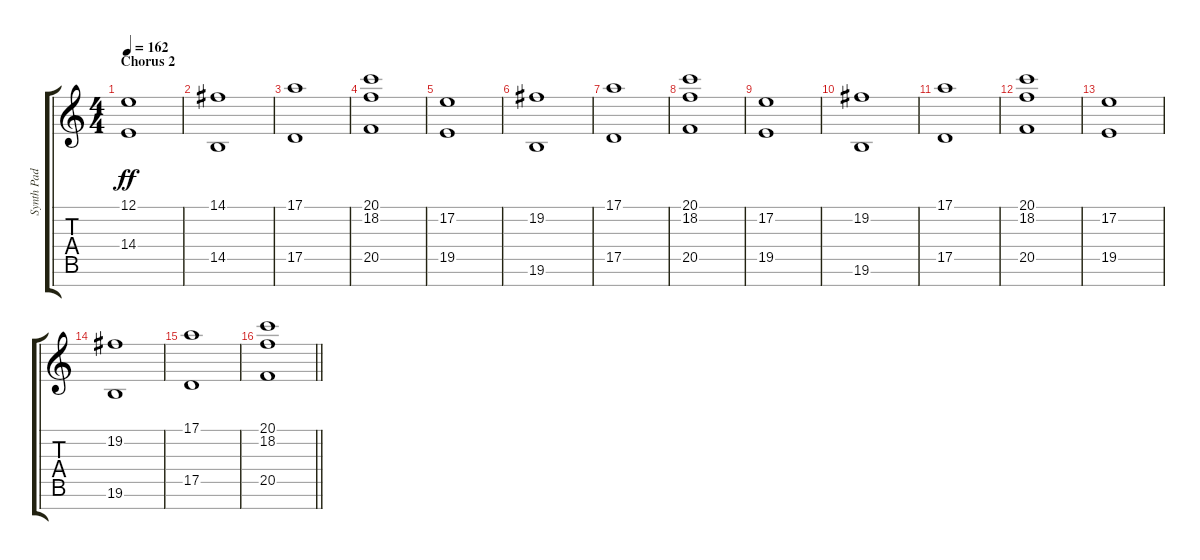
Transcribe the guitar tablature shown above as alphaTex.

\track ("Synth Pad" "Synth Pad") {instrument pad2warm}
\staff {score tabs}
\tuning (E4 B3 G3 D3 A2 E2 B1) {hide}
\ts (4 4)
\section ("" "Chorus 2")
\tempo 162
\clef g2
\ks c
(12.1 14.4).1{dy ff} |
(14.1 14.5).1 |
(17.1 17.5).1 |
(20.1 18.2 20.5).1 |
(17.2 19.5).1 |
(19.2 19.6).1 |
(17.1 17.5).1 |
(20.1 18.2 20.5).1 |
(17.2 19.5).1 |
(19.2 19.6).1 |
(17.1 17.5).1 |
(20.1 18.2 20.5).1 |
(17.2 19.5).1 |
(19.2 19.6).1 |
(17.1 17.5).1 |
\barLineRight lightlight
(20.1 18.2 20.5).1
